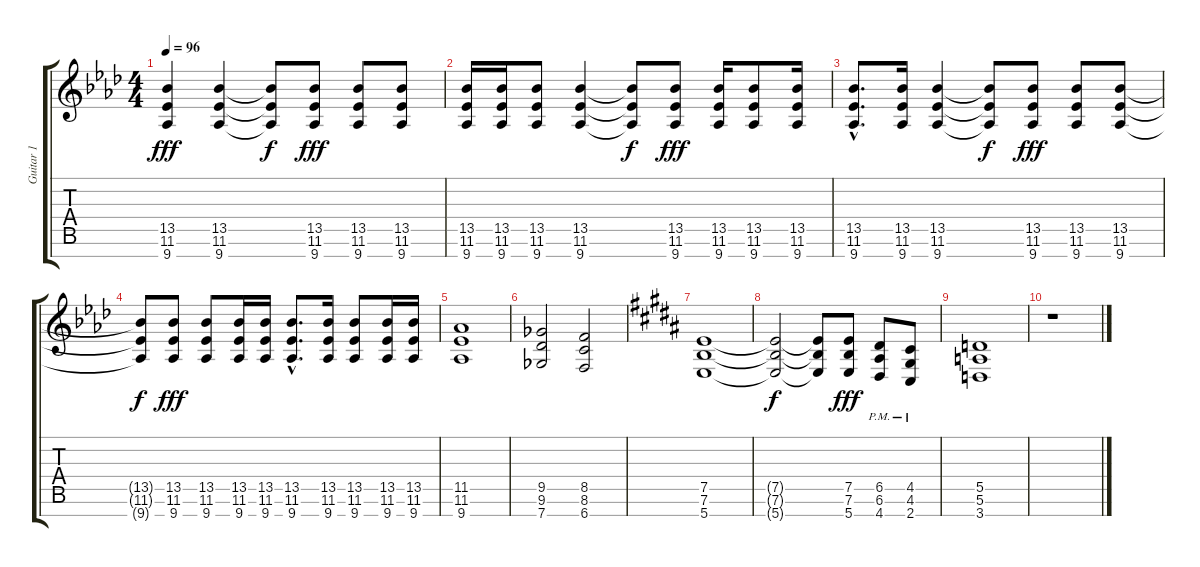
\track ("Guitar 1" "Guitar 1") {instrument distortionguitar}
\staff {score tabs}
\tuning (E4 B3 G3 D3 A2 E2 B1) {hide}
\ts (4 4)
\tempo 96
\clef g2
\ks ab
(13.5 11.6 9.7).4{dy fff} (13.5 11.6 9.7).4 (13.5{t} 11.6{t} 9.7{t}).8{dy f} (13.5 11.6 9.7).8{dy fff} (13.5 11.6 9.7).8 (13.5 11.6 9.7).8 |
(13.5 11.6 9.7).16 (13.5 11.6 9.7).16 (13.5 11.6 9.7).8 (13.5 11.6 9.7).4 (13.5{t} 11.6{t} 9.7{t}).8{dy f} (13.5 11.6 9.7).8{dy fff} (13.5 11.6 9.7).16 (13.5 11.6 9.7).8 (13.5 11.6 9.7).16 |
(13.5{hac} 11.6{hac} 9.7{hac}).8{d} (13.5 11.6 9.7).16 (13.5 11.6 9.7).4 (13.5{t} 11.6{t} 9.7{t}).8{dy f} (13.5 11.6 9.7).8{dy fff} (13.5 11.6 9.7).8 (13.5 11.6 9.7).8 |
(13.5{t} 11.6{t} 9.7{t}).8{dy f} (13.5 11.6 9.7).8{dy fff} (13.5 11.6 9.7).8 (13.5 11.6 9.7).16 (13.5 11.6 9.7).16 (13.5{hac} 11.6{hac} 9.7{hac}).8{d} (13.5 11.6 9.7).16 (13.5 11.6 9.7).8 (13.5 11.6 9.7).16 (13.5 11.6 9.7).16 |
(11.5 11.6 9.7).1 |
(9.5 9.6 7.7).2 (8.5 8.6 6.7).2 |
\ks b
(7.5 7.6 5.7).1 |
(7.5{t} 7.6{t} 5.7{t}).2{dy f} (7.5{t} 7.6{t} 5.7{t}).8 (7.5 7.6 5.7).8{dy fff} (6.5{pm} 6.6{pm} 4.7{pm}).8 (4.5{pm} 4.6{pm} 2.7{pm}).8 |
(5.5 5.6 3.7).1 |
r.1
